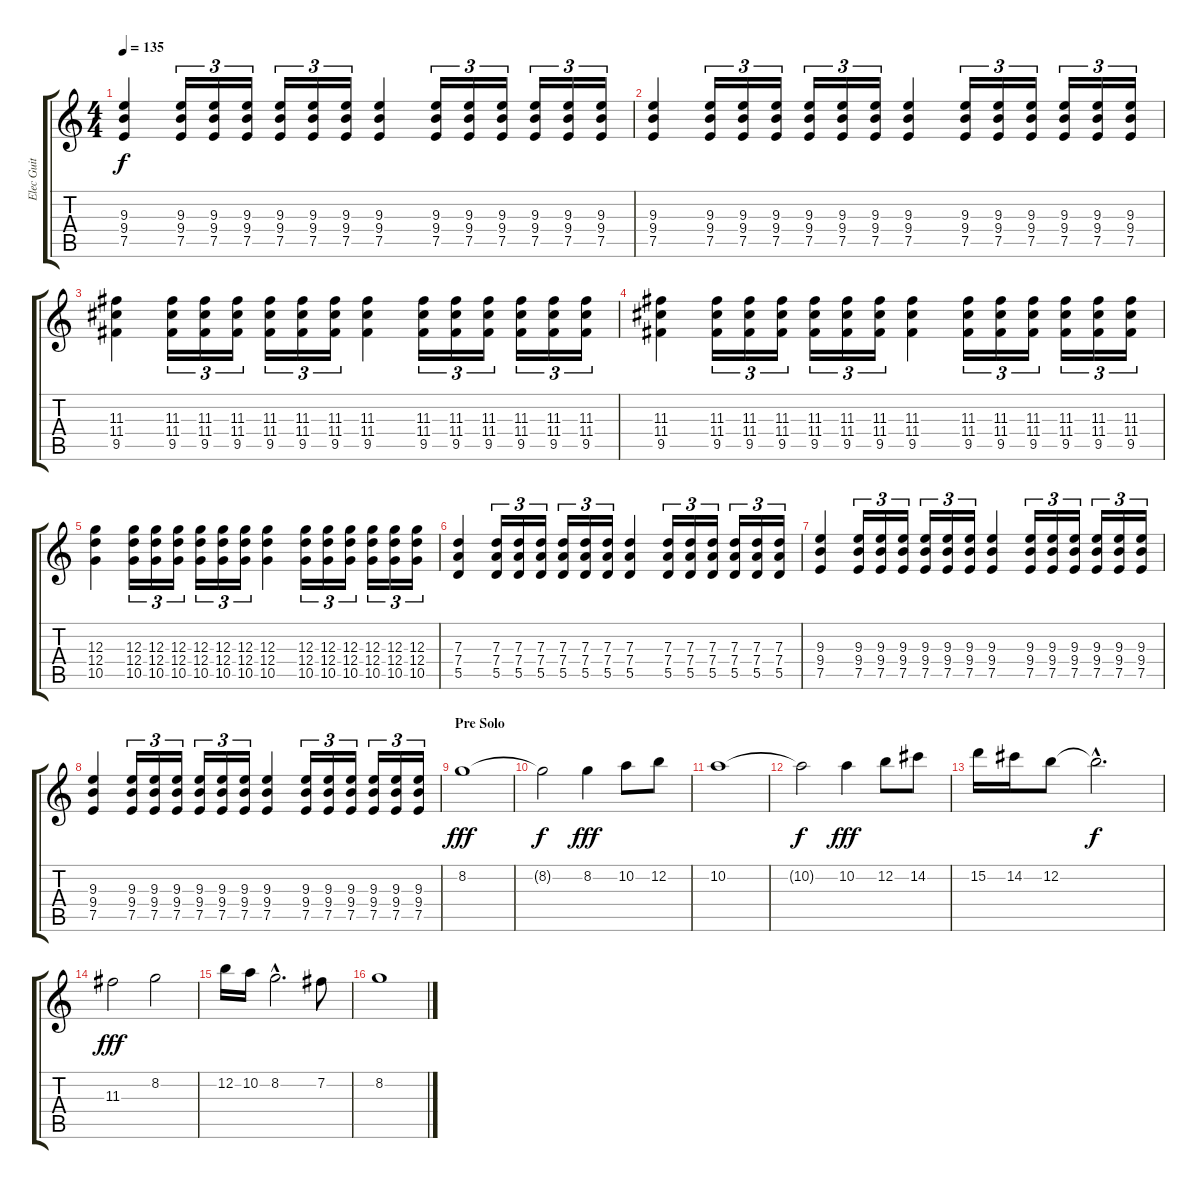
\track ("Elec Guit 1" "Elec Guit ") {instrument overdrivenguitar}
\staff {score tabs}
\tuning (E4 B3 G3 D3 A2 E2) {hide}
\ts (4 4)
\tempo 135
\clef g2
\ks c
(9.3 9.4 7.5).4{dy f volume 11 instrument overdrivenguitar} (9.3 9.4 7.5).16{tu (3 2)} (9.3 9.4 7.5).16{tu (3 2)} (9.3 9.4 7.5).16{tu (3 2)} (9.3 9.4 7.5).16{tu (3 2)} (9.3 9.4 7.5).16{tu (3 2)} (9.3 9.4 7.5).16{tu (3 2)} (9.3 9.4 7.5).4 (9.3 9.4 7.5).16{tu (3 2)} (9.3 9.4 7.5).16{tu (3 2)} (9.3 9.4 7.5).16{tu (3 2)} (9.3 9.4 7.5).16{tu (3 2)} (9.3 9.4 7.5).16{tu (3 2)} (9.3 9.4 7.5).16{tu (3 2)} |
(9.3 9.4 7.5).4 (9.3 9.4 7.5).16{tu (3 2)} (9.3 9.4 7.5).16{tu (3 2)} (9.3 9.4 7.5).16{tu (3 2)} (9.3 9.4 7.5).16{tu (3 2)} (9.3 9.4 7.5).16{tu (3 2)} (9.3 9.4 7.5).16{tu (3 2)} (9.3 9.4 7.5).4 (9.3 9.4 7.5).16{tu (3 2)} (9.3 9.4 7.5).16{tu (3 2)} (9.3 9.4 7.5).16{tu (3 2)} (9.3 9.4 7.5).16{tu (3 2)} (9.3 9.4 7.5).16{tu (3 2)} (9.3 9.4 7.5).16{tu (3 2)} |
(11.3 11.4 9.5).4 (11.3 11.4 9.5).16{tu (3 2)} (11.3 11.4 9.5).16{tu (3 2)} (11.3 11.4 9.5).16{tu (3 2)} (11.3 11.4 9.5).16{tu (3 2)} (11.3 11.4 9.5).16{tu (3 2)} (11.3 11.4 9.5).16{tu (3 2)} (11.3 11.4 9.5).4 (11.3 11.4 9.5).16{tu (3 2)} (11.3 11.4 9.5).16{tu (3 2)} (11.3 11.4 9.5).16{tu (3 2)} (11.3 11.4 9.5).16{tu (3 2)} (11.3 11.4 9.5).16{tu (3 2)} (11.3 11.4 9.5).16{tu (3 2)} |
(11.3 11.4 9.5).4 (11.3 11.4 9.5).16{tu (3 2)} (11.3 11.4 9.5).16{tu (3 2)} (11.3 11.4 9.5).16{tu (3 2)} (11.3 11.4 9.5).16{tu (3 2)} (11.3 11.4 9.5).16{tu (3 2)} (11.3 11.4 9.5).16{tu (3 2)} (11.3 11.4 9.5).4 (11.3 11.4 9.5).16{tu (3 2)} (11.3 11.4 9.5).16{tu (3 2)} (11.3 11.4 9.5).16{tu (3 2)} (11.3 11.4 9.5).16{tu (3 2)} (11.3 11.4 9.5).16{tu (3 2)} (11.3 11.4 9.5).16{tu (3 2)} |
(12.3 12.4 10.5).4 (12.3 12.4 10.5).16{tu (3 2)} (12.3 12.4 10.5).16{tu (3 2)} (12.3 12.4 10.5).16{tu (3 2)} (12.3 12.4 10.5).16{tu (3 2)} (12.3 12.4 10.5).16{tu (3 2)} (12.3 12.4 10.5).16{tu (3 2)} (12.3 12.4 10.5).4 (12.3 12.4 10.5).16{tu (3 2)} (12.3 12.4 10.5).16{tu (3 2)} (12.3 12.4 10.5).16{tu (3 2)} (12.3 12.4 10.5).16{tu (3 2)} (12.3 12.4 10.5).16{tu (3 2)} (12.3 12.4 10.5).16{tu (3 2)} |
(7.3 7.4 5.5).4 (7.3 7.4 5.5).16{tu (3 2)} (7.3 7.4 5.5).16{tu (3 2)} (7.3 7.4 5.5).16{tu (3 2)} (7.3 7.4 5.5).16{tu (3 2)} (7.3 7.4 5.5).16{tu (3 2)} (7.3 7.4 5.5).16{tu (3 2)} (7.3 7.4 5.5).4 (7.3 7.4 5.5).16{tu (3 2)} (7.3 7.4 5.5).16{tu (3 2)} (7.3 7.4 5.5).16{tu (3 2)} (7.3 7.4 5.5).16{tu (3 2)} (7.3 7.4 5.5).16{tu (3 2)} (7.3 7.4 5.5).16{tu (3 2)} |
(9.3 9.4 7.5).4 (9.3 9.4 7.5).16{tu (3 2)} (9.3 9.4 7.5).16{tu (3 2)} (9.3 9.4 7.5).16{tu (3 2)} (9.3 9.4 7.5).16{tu (3 2)} (9.3 9.4 7.5).16{tu (3 2)} (9.3 9.4 7.5).16{tu (3 2)} (9.3 9.4 7.5).4 (9.3 9.4 7.5).16{tu (3 2)} (9.3 9.4 7.5).16{tu (3 2)} (9.3 9.4 7.5).16{tu (3 2)} (9.3 9.4 7.5).16{tu (3 2)} (9.3 9.4 7.5).16{tu (3 2)} (9.3 9.4 7.5).16{tu (3 2)} |
(9.3 9.4 7.5).4 (9.3 9.4 7.5).16{tu (3 2)} (9.3 9.4 7.5).16{tu (3 2)} (9.3 9.4 7.5).16{tu (3 2)} (9.3 9.4 7.5).16{tu (3 2)} (9.3 9.4 7.5).16{tu (3 2)} (9.3 9.4 7.5).16{tu (3 2)} (9.3 9.4 7.5).4 (9.3 9.4 7.5).16{tu (3 2)} (9.3 9.4 7.5).16{tu (3 2)} (9.3 9.4 7.5).16{tu (3 2)} (9.3 9.4 7.5).16{tu (3 2)} (9.3 9.4 7.5).16{tu (3 2)} (9.3 9.4 7.5).16{tu (3 2)} |
\section ("" "Pre Solo")
8.2.1{dy fff} |
8.2{t}.2{dy f} 8.2.4{dy fff} 10.2.8 12.2.8 |
10.2.1 |
10.2{t}.2{dy f} 10.2.4{dy fff} 12.2.8 14.2.8 |
15.2.16 14.2.16 12.2.8 12.2{hac t}.2{d dy f} |
11.3.2{dy fff} 8.2.2 |
12.2.16 10.2.16 8.2{hac}.2{d} 7.2.8 |
8.2.1
